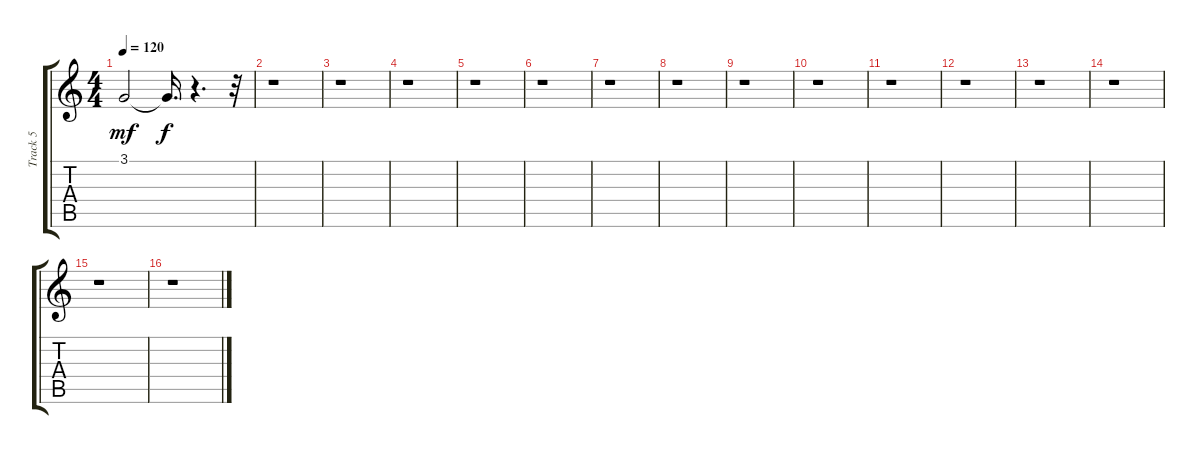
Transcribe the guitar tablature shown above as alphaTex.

\track ("Track 5" "Track 5") {instrument choiraahs}
\staff {score tabs}
\tuning (E4 B3 G3 D3 A2 E2) {hide}
\ts (4 4)
\tempo 120
\clef g2
\ks c
3.1.2{dy mf} 3.1{t}.16{d dy f} r.4{d} r.32 |
r.1 |
r.1 |
r.1 |
r.1 |
r.1 |
r.1 |
r.1 |
r.1 |
r.1 |
r.1 |
r.1 |
r.1 |
r.1 |
r.1 |
r.1
